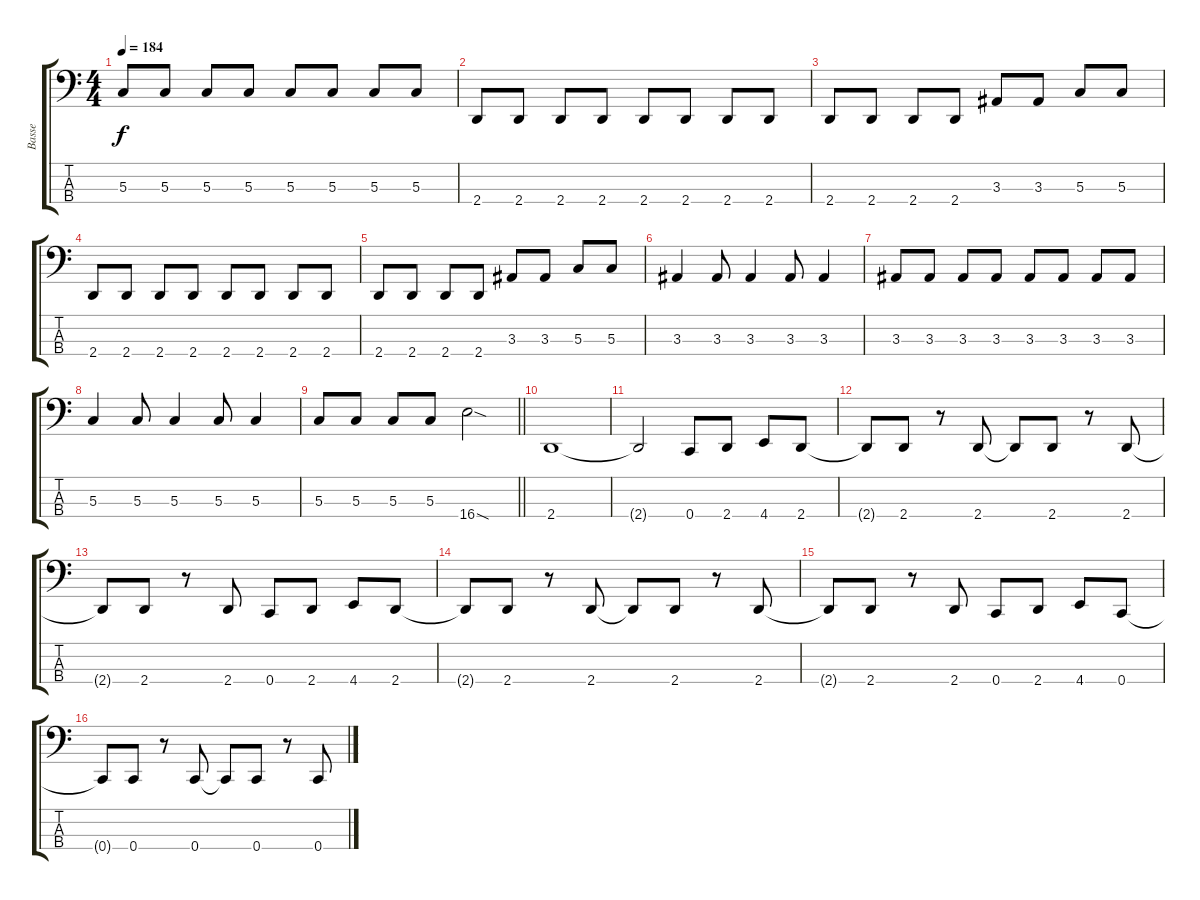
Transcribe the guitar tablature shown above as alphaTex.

\track ("Basse" "Basse") {instrument electricbassfinger}
\staff {score tabs}
\tuning (F2 C2 G1 C1) {hide}
\ts (4 4)
\tempo 184
\clef f4
\ks c
5.3.8{dy f} 5.3.8 5.3.8 5.3.8 5.3.8 5.3.8 5.3.8 5.3.8 |
2.4.8 2.4.8 2.4.8 2.4.8 2.4.8 2.4.8 2.4.8 2.4.8 |
2.4.8 2.4.8 2.4.8 2.4.8 3.3.8 3.3.8 5.3.8 5.3.8 |
2.4.8 2.4.8 2.4.8 2.4.8 2.4.8 2.4.8 2.4.8 2.4.8 |
2.4.8 2.4.8 2.4.8 2.4.8 3.3.8 3.3.8 5.3.8 5.3.8 |
3.3.4 3.3.8 3.3.4 3.3.8 3.3.4 |
3.3.8 3.3.8 3.3.8 3.3.8 3.3.8 3.3.8 3.3.8 3.3.8 |
5.3.4 5.3.8 5.3.4 5.3.8 5.3.4 |
\barLineRight lightlight
5.3.8 5.3.8 5.3.8 5.3.8 16.4{sod}.2 |
2.4.1 |
2.4{t}.2 0.4.8 2.4.8 4.4.8 2.4.8 |
2.4{t}.8 2.4.8 r.8 2.4.8 2.4{t}.8 2.4.8 r.8 2.4.8 |
2.4{t}.8 2.4.8 r.8 2.4.8 0.4.8 2.4.8 4.4.8 2.4.8 |
2.4{t}.8 2.4.8 r.8 2.4.8 2.4{t}.8 2.4.8 r.8 2.4.8 |
2.4{t}.8 2.4.8 r.8 2.4.8 0.4.8 2.4.8 4.4.8 0.4.8 |
0.4{t}.8 0.4.8 r.8 0.4.8 0.4{t}.8 0.4.8 r.8 0.4.8
